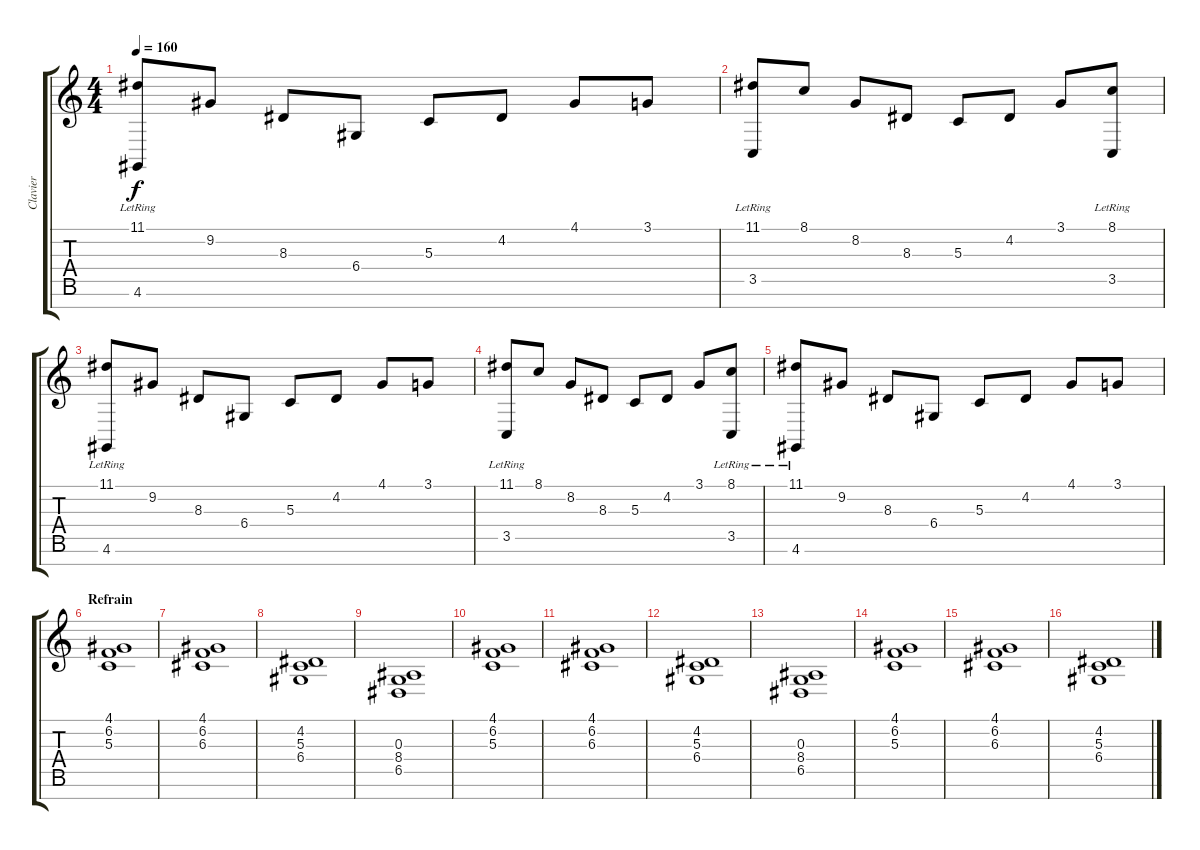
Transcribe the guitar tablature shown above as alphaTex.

\track ("Clavier" "Clavier") {instrument acousticgrandpiano}
\staff {score tabs}
\tuning (E4 B3 G3 D3 A2 E2 B1) {hide}
\ts (4 4)
\tempo 160
\clef g2
\ks c
(11.1 4.6{lr}).8{dy f} 9.2.8 8.3.8 6.4.8 5.3.8 4.2.8 4.1.8 3.1.8 |
(11.1 3.5{lr}).8 8.1.8 8.2.8 8.3.8 5.3.8 4.2.8 3.1.8 (8.1 3.5{lr}).8 |
(11.1 4.6{lr}).8 9.2.8 8.3.8 6.4.8 5.3.8 4.2.8 4.1.8 3.1.8 |
(11.1 3.5{lr}).8 8.1.8 8.2.8 8.3.8 5.3.8 4.2.8 3.1.8 (8.1 3.5{lr}).8 |
(11.1 4.6{lr}).8 9.2.8 8.3.8 6.4.8 5.3.8 4.2.8 4.1.8 3.1.8 |
\section ("" "Refrain")
(4.1 6.2 5.3).1 |
(4.1 6.2 6.3).1 |
(4.2 5.3 6.4).1 |
(0.3 8.4 6.5).1 |
(4.1 6.2 5.3).1 |
(4.1 6.2 6.3).1 |
(4.2 5.3 6.4).1 |
(0.3 8.4 6.5).1 |
(4.1 6.2 5.3).1 |
(4.1 6.2 6.3).1 |
(4.2 5.3 6.4).1
